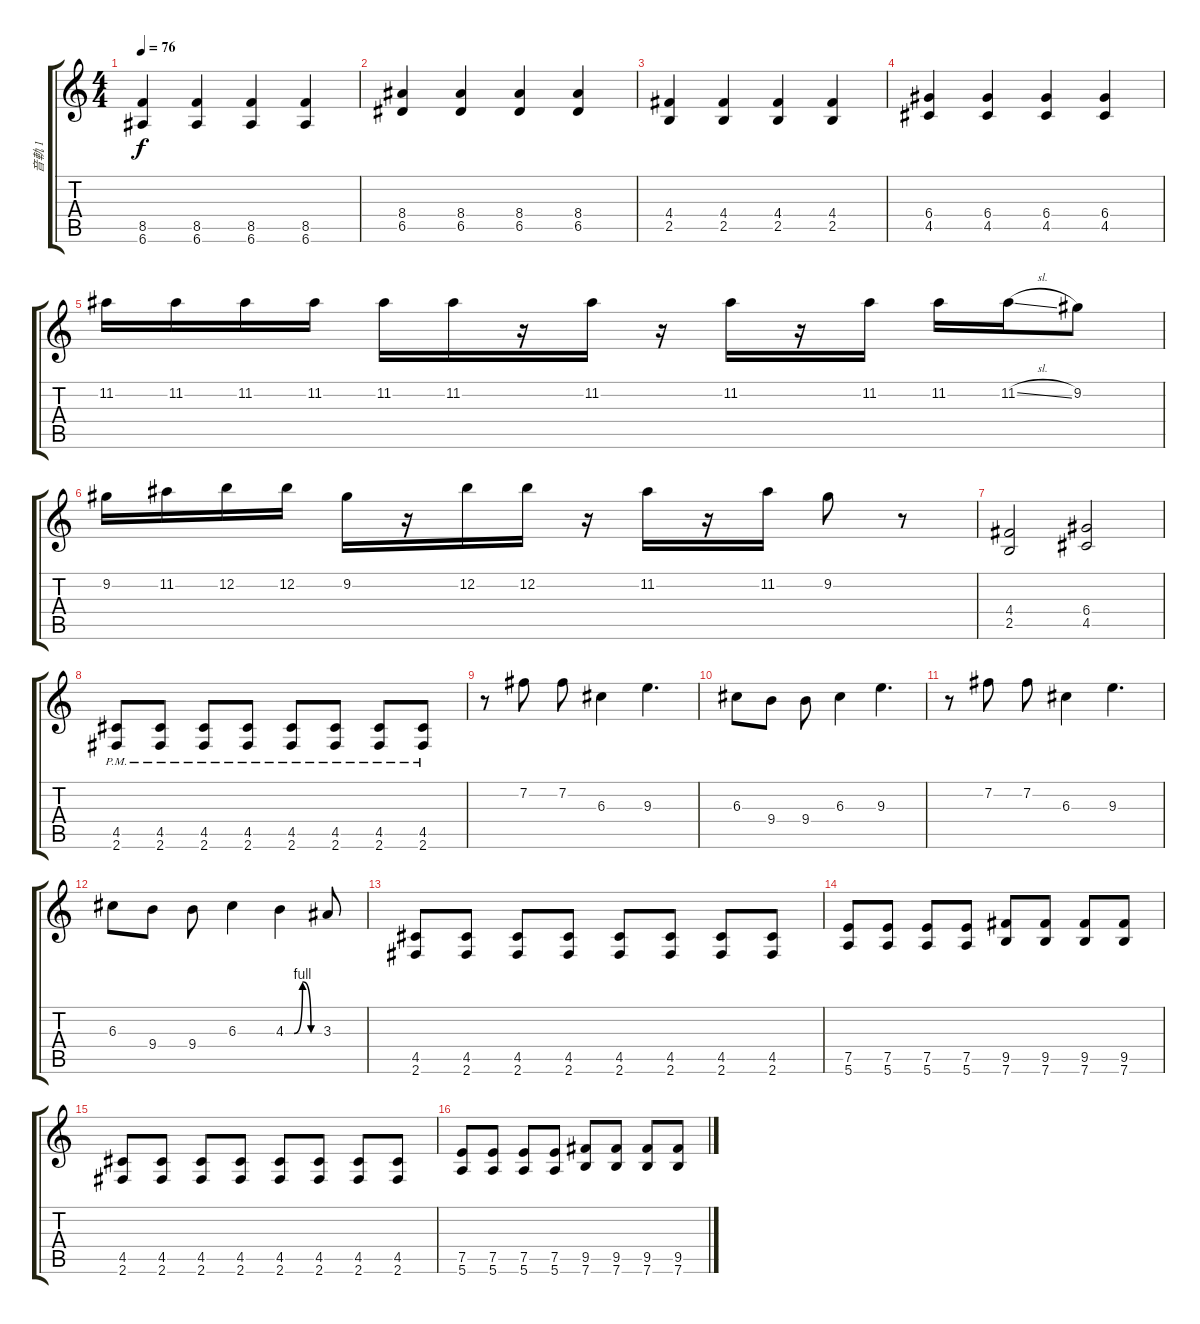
\track ("音軌 1" "音軌 1") {instrument electricguitarjazz}
\staff {score tabs}
\tuning (E4 B3 G3 D3 A2 E2) {hide}
\ts (4 4)
\tempo 76
\clef g2
\ks c
(8.5 6.6).4{dy f} (8.5 6.6).4 (8.5 6.6).4 (8.5 6.6).4 |
(8.4 6.5).4 (8.4 6.5).4 (8.4 6.5).4 (8.4 6.5).4 |
(4.4 2.5).4 (4.4 2.5).4 (4.4 2.5).4 (4.4 2.5).4 |
(6.4 4.5).4 (6.4 4.5).4 (6.4 4.5).4 (6.4 4.5).4 |
11.2.16 11.2.16 11.2.16 11.2.16 11.2.16 11.2.16 r.16 11.2.16 r.16 11.2.16 r.16 11.2.16 11.2.16 11.2{sl}.16 9.2.8 |
9.2.16 11.2.16 12.2.16 12.2.16 9.2.16 r.16 12.2.16 12.2.16 r.16 11.2.16 r.16 11.2.16 9.2.8 r.8 |
(4.4 2.5).2 (6.4 4.5).2 |
(4.5{pm} 2.6{pm}).8 (4.5{pm} 2.6{pm}).8 (4.5{pm} 2.6{pm}).8 (4.5{pm} 2.6{pm}).8 (4.5{pm} 2.6{pm}).8 (4.5{pm} 2.6{pm}).8 (4.5{pm} 2.6{pm}).8 (4.5{pm} 2.6{pm}).8 |
r.8 7.2.8 7.2.8 6.3.4 9.3.4{d} |
6.3.8 9.4.8 9.4.8 6.3.4 9.3.4{d} |
r.8 7.2.8 7.2.8 6.3.4 9.3.4{d} |
6.3.8 9.4.8 9.4.8 6.3.4 4.3{be (custom 0 0 15 0 30 4 45 0 60 0)}.4 3.3.8 |
(4.5 2.6).8 (4.5 2.6).8 (4.5 2.6).8 (4.5 2.6).8 (4.5 2.6).8 (4.5 2.6).8 (4.5 2.6).8 (4.5 2.6).8 |
(7.5 5.6).8 (7.5 5.6).8 (7.5 5.6).8 (7.5 5.6).8 (9.5 7.6).8 (9.5 7.6).8 (9.5 7.6).8 (9.5 7.6).8 |
(4.5 2.6).8 (4.5 2.6).8 (4.5 2.6).8 (4.5 2.6).8 (4.5 2.6).8 (4.5 2.6).8 (4.5 2.6).8 (4.5 2.6).8 |
(7.5 5.6).8 (7.5 5.6).8 (7.5 5.6).8 (7.5 5.6).8 (9.5 7.6).8 (9.5 7.6).8 (9.5 7.6).8 (9.5 7.6).8
